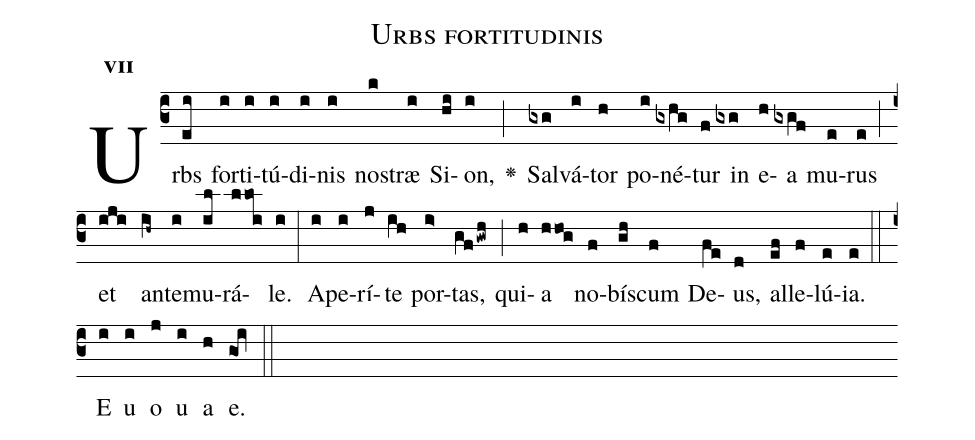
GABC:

name:Urbs fortitudinis;
office-part:Antiphona;
mode:7;
%%
initial-style: 1;
name: Urbs fortitudinis
book: Antiphonae & Responsoria/Tomus I, p. 22;
occasion: Hebdomada II Adventus Dominica;
office-part: Laudes Ant 1;
user-notes: ;
commentary: ;
annotation: 7d;
centering-scheme: english;
fontsize: 12;
font: OFLSortsMillGoudy;
height: 11;
width: 4.5;
%%
(c3)Urbs(ei) for(i)ti(i)tú(i)di(i)nis(i) no(k)stræ(i) Si(hi)on,(i) <v>\greheightstar</v>(;) Sal(gxg)vá(i)tor(h) po(i)né(gxhg)tur(f) in(gxg) e(h)a(gxgf) mu(e)rus(e) (;) et(iji) an(ih~)te(i)mu(il)rá(lloi)le.(i) (:) A(i)pe(i)rí(j)te(ih) por(i>)tas,(gfgwh) (;) qui(h)a(hhog) no(f)bí(gh)scum(f) De(fe)us,(d) al(ef)le(f)lú(e)ia.(e) (::)
E(i) u(i) o(j) u(i) a(h) e.(goi) (::)
